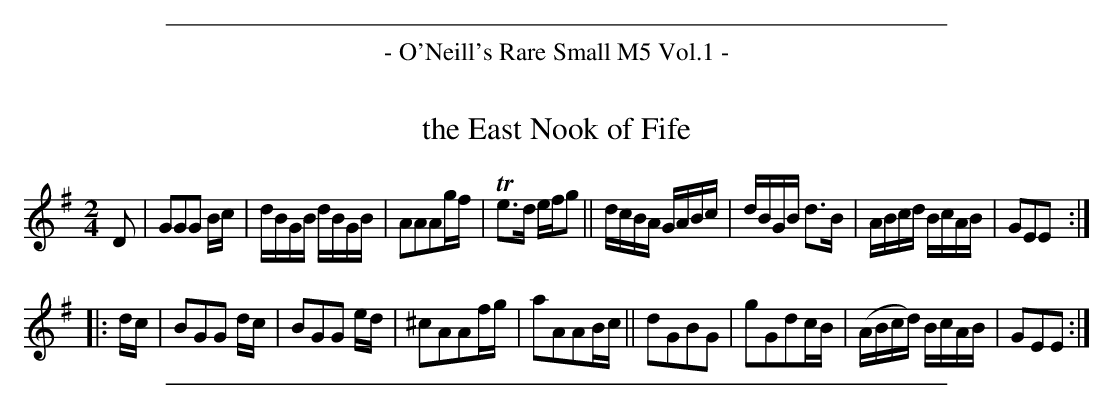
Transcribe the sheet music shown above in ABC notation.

X:1
T: the East Nook of Fife
M: 2/4
L: 1/16
K: G	% ending on Em
D2 |\
G2G2G2 Bc | dBGB dBGB | A2A2A2gf | Te3d efg2 ||\
dcBA GABc | dBGB d3B | ABcd BcAB | G2E2E2 :|
|: dc |\
B2G2G2 dc | B2G2G2 ed | ^c2A2A2fg | a2A2A2Bc ||\
d2G2B2G2 | g2G2d2cB | (ABcd) BcAB | G2E2E2 :|
